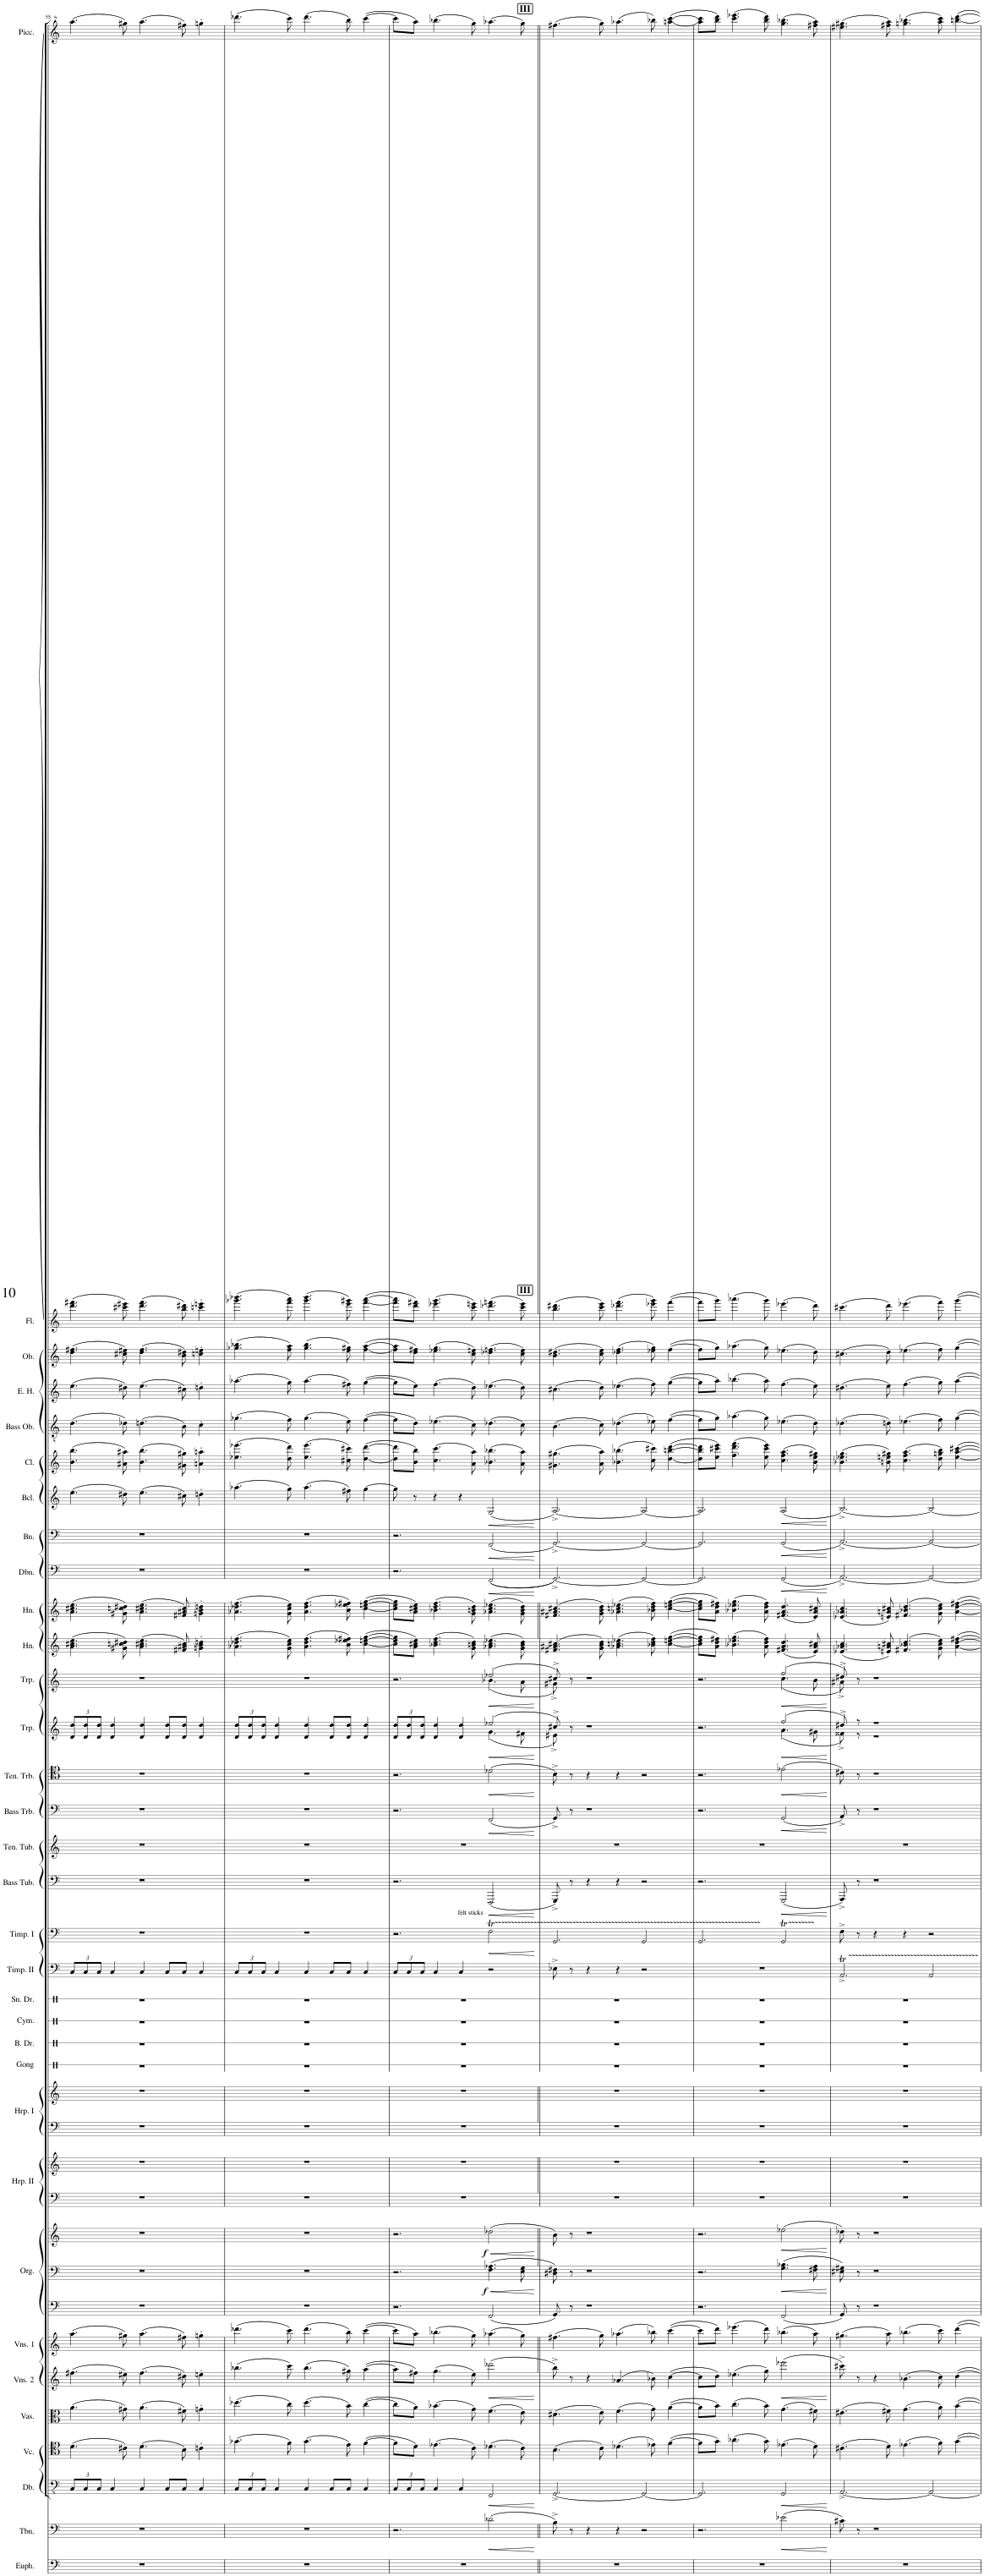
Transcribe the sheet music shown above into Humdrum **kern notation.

**kern	**kern	**dynam	**kern	**dynam	**kern	**kern	**kern	**dynam	**kern	**kern	**kern	**kern	**dynam	**kern	**kern	**kern	**kern	**kern	**kern	**kern	**kern	**kern	**kern	**dynam	**kern	**dynam	**kern	**kern	**dynam	**kern	**dynam	**kern	**dynam	**kern	**dynam	**kern	**kern	**kern	**dynam	**kern	**dynam	**kern	**dynam	**kern	**kern	**kern	**kern	**kern	**kern
*part33	*part32	*part32	*part31	*part31	*part30	*part29	*part28	*part28	*part27	*part26	*part26	*part26	*part26	*part25	*part25	*part24	*part24	*part23	*part22	*part21	*part20	*part19	*part18	*part18	*part17	*part17	*part16	*part15	*part15	*part14	*part14	*part13	*part13	*part12	*part12	*part11	*part10	*part9	*part9	*part8	*part8	*part7	*part7	*part6	*part5	*part4	*part3	*part2	*part1
*staff37	*staff36	*staff36	*staff35	*staff35	*staff34	*staff33	*staff32	*staff32	*staff31	*staff30	*staff29	*staff28	*staff28/29/30	*staff27	*staff26	*staff25	*staff24	*staff23	*staff22	*staff21	*staff20	*staff19	*staff18	*staff18	*staff17	*staff17	*staff16	*staff15	*staff15	*staff14	*staff14	*staff13	*staff13	*staff12	*staff12	*staff11	*staff10	*staff9	*staff9	*staff8	*staff8	*staff7	*staff7	*staff6	*staff5	*staff4	*staff3	*staff2	*staff1
*I"Euphonium	*I"Trombone	*	*I"Doublebasses	*	*I"Violoncello	*I"Viola	*I"2nd Violin	*	*I"1st Violin	*I"Organ	*	*	*	*I"Harp II	*	*I"Harp I	*	*I"Gong	*I"Bass Drum	*I"Cymbal	*I"Snare Drum	*I"Timpani II	*I"Timpani I	*	*I"Bass Tuba	*	*I"Tenor Tuba	*I"Bass Trombone	*	*I"2 Tenor Trombones	*	*I"III IV	*	*I"I II	*	*I"IV V VI	*I"I II III	*I"Double Bassoon	*	*I"3 Bassoon	*	*I"Bass Clarinet	*	*I"3 Clarinets in Bb	*I"Bass Oboe	*I"English Horn	*I"2 Oboe	*I"2 Flutes	*I"2 Piccolos
*I'Euph.	*I'Tbn.	*	*I'Db.	*	*I'Vc.	*	*	*	*	*I'Org.	*	*	*	*I'Hrp. II	*	*I'Hrp. I	*	*I'Gong	*I'B. Dr.	*I'Cym.	*I'Sn. Dr.	*I'Timp. II	*I'Timp. I	*	*I'Bass Tub.	*	*I'Ten. Tub.	*I'Bass Trb.	*	*I'Ten. Trb.	*	*	*	*	*	*	*	*I'Dbn.	*	*I'Bn.	*	*I'Bcl.	*	*I'Cl.	*I'Bass Ob.	*I'E. H.	*I'Ob.	*I'Fl.	*I'Picc.
!!LO:PB:g=z
*clefF4	*clefF4	*	*clefFv4	*	*clefC4	*clefC3	*clefG2	*	*clefG2	*clefF4	*clefF4	*clefG2	*	*clefF4	*clefG2	*clefF4	*clefG2	*clefX	*clefX	*clefX	*clefX	*clefF4	*clefF4	*	*clefF4	*	*clefG2	*clefF4	*	*clefC4	*	*clefG2	*	*clefG2	*	*clefG2	*clefG2	*clefF4	*	*clefF4	*	*clefG2	*	*clefG2	*clefGv2	*clefG2	*clefG2	*clefG2	*clefG^2
*	*	*	*Trd7c12	*	*	*	*	*	*	*	*	*	*	*	*	*	*	*	*	*	*	*	*	*	*	*	*Trd8c14	*	*	*	*	*Trd1c2	*	*Trd1c2	*	*Trd4c7	*Trd4c7	*Trd7c12	*	*	*	*Trd8c14	*	*Trd1c2	*	*Trd4c7	*	*	*Trd-7c-12
*k[]	*k[]	*	*k[]	*	*k[]	*k[]	*k[]	*	*k[]	*k[]	*k[]	*k[]	*	*k[]	*k[]	*k[]	*k[]	*k[]	*k[]	*k[]	*k[]	*k[]	*k[]	*	*k[]	*	*k[]	*k[]	*	*k[]	*	*k[]	*	*k[]	*	*k[]	*k[]	*k[]	*	*k[]	*	*k[]	*	*k[]	*k[]	*k[]	*k[]	*k[]	*k[]
*M5/4	*M5/4	*	*M5/4	*	*M5/4	*M5/4	*M5/4	*	*M5/4	*M5/4	*M5/4	*M5/4	*	*M5/4	*M5/4	*M5/4	*M5/4	*M5/4	*M5/4	*M5/4	*M5/4	*M5/4	*M5/4	*	*M5/4	*	*M5/4	*M5/4	*	*M5/4	*	*M5/4	*	*M5/4	*	*M5/4	*M5/4	*M5/4	*	*M5/4	*	*M5/4	*	*M5/4	*M5/4	*M5/4	*M5/4	*M5/4	*M5/4
*	*	*	*Xbrackettup	*	*	*	*	*	*	*	*	*	*	*	*	*	*	*	*	*	*	*Xbrackettup	*	*	*	*	*	*	*	*	*	*Xbrackettup	*	*	*	*	*	*	*	*	*	*	*	*	*	*	*	*	*
=55	=55	=55	=55	=55	=55	=55	=55	=55	=55	=55	=55	=55	=55	=55	=55	=55	=55	=55	=55	=55	=55	=55	=55	=55	=55	=55	=55	=55	=55	=55	=55	=55	=55	=55	=55	=55	=55	=55	=55	=55	=55	=55	=55	=55	=55	=55	=55	=55	=55
4%5r	4%5r	.	12CC/L	.	(4.d\	(4.a\	(4.ff#X\	.	(4.aa\	4%5r	4%5r	4%5r	.	4%5r	4%5r	4%5r	4%5r	4%5r	4%5r	4%5r	4%5r	12C/L	4%5r	.	4%5r	.	4%5r	4%5r	.	4%5r	.	12d/ 12dd/L	.	4%5r	.	(4.a\ 4.cc#X\ 4.ee\	(4.a\ 4.cc#X\ 4.ee\	4%5r	.	4%5r	.	(4.ee\	.	(4.b\ 4.bb\	(4.d\	(4.ee\	(4.dd\ 4.ff#X\	(4.ddd\ 4.fff#X\	(4.aaa\
.	.	.	12CC/	.	.	.	.	.	.	.	.	.	.	.	.	.	.	.	.	.	.	12C/	.	.	.	.	.	.	.	.	.	12d/ 12dd/	.	.	.	.	.	.	.	.	.	.	.	.	.	.	.	.	.
.	.	.	12CC/J	.	.	.	.	.	.	.	.	.	.	.	.	.	.	.	.	.	.	12C/J	.	.	.	.	.	.	.	.	.	12d/ 12dd/J	.	.	.	.	.	.	.	.	.	.	.	.	.	.	.	.	.
.	.	.	4CC/	.	.	.	.	.	.	.	.	.	.	.	.	.	.	.	.	.	.	4C/	.	.	.	.	.	.	.	.	.	4d/ 4dd/	.	.	.	.	.	.	.	.	.	.	.	.	.	.	.	.	.
.	.	.	.	.	8c#X\)	8g#X\)	8ee#X\)	.	8gg#X\)	.	.	.	.	.	.	.	.	.	.	.	.	.	.	.	.	.	.	.	.	.	.	.	.	.	.	8g#X\ 8ccn\ 8dd#X\)	8g#X\ 8ccn\ 8dd#X\)	.	.	.	.	8dd#X\)	.	8a#X\ 8aa#X\)	8d-X\)	8dd#X\)	8cc#X\ 8ee#X\)	8ccc#X\ 8eee#X\)	8ggg#X\)
.	.	.	4CC/	.	(4.d\	(4.a\	(4.ff#\	.	(4.aa\	.	.	.	.	.	.	.	.	.	.	.	.	4C/	.	.	.	.	.	.	.	.	.	4d/ 4dd/	.	.	.	(4.a\ 4.cc#X\ 4.ee\	(4.a\ 4.cc#X\ 4.ee\	.	.	.	.	(4.ee\	.	(4.b\ 4.bb\	(4.dn\	(4.ee\	(4.dd\ 4.ff#\	(4.ddd\ 4.fff#\	(4.aaa\
.	.	.	8CC/L	.	.	.	.	.	.	.	.	.	.	.	.	.	.	.	.	.	.	8C/L	.	.	.	.	.	.	.	.	.	8d/ 8dd/L	.	.	.	.	.	.	.	.	.	.	.	.	.	.	.	.	.
.	.	.	8CC/J	.	8B\)	8f#X\)	8dd#X\)	.	8ff#X\)	.	.	.	.	.	.	.	.	.	.	.	.	8C/J	.	.	.	.	.	.	.	.	.	8d/ 8dd/J	.	.	.	8f#X/ 8a#X/ 8cc#/)	8f#X/ 8a#X/ 8cc#/)	.	.	.	.	8cc#X\)	.	8g#X\ 8gg#X\)	8B\)	8cc#X\)	8b\ 8dd#X\)	8bb\ 8ddd#X\)	8fff#X\)
.	.	.	4CC/	.	4cn'\	4gn'\	4een'\	.	4ggn'\	.	.	.	.	.	.	.	.	.	.	.	.	4C/	.	.	.	.	.	.	.	.	.	4d/ 4dd/	.	.	.	4gn\' 4b\' 4ddn\'	4gn\' 4b\' 4ddn\'	.	.	.	.	4ddn'\	.	4an\' 4aan\'	4c'\	4ddn'\	4ccn\' 4een\'	4cccn\' 4eeen\'	4gggn'\
=56	=56	=56	=56	=56	=56	=56	=56	=56	=56	=56	=56	=56	=56	=56	=56	=56	=56	=56	=56	=56	=56	=56	=56	=56	=56	=56	=56	=56	=56	=56	=56	=56	=56	=56	=56	=56	=56	=56	=56	=56	=56	=56	=56	=56	=56	=56	=56	=56	=56
4%5r	4%5r	.	12CC/L	.	(4.g-X\	(4.dd-X\	(4.bb-X\	.	(4.ddd-X\	4%5r	4%5r	4%5r	.	4%5r	4%5r	4%5r	4%5r	4%5r	4%5r	4%5r	4%5r	12C/L	4%5r	.	4%5r	.	4%5r	4%5r	.	4%5r	.	12d/ 12dd/L	.	4%5r	.	(4.a-X\ 4.dd-X\ 4.ff\	(4.a-X\ 4.dd-X\ 4.ff\	4%5r	.	4%5r	.	(4.aa-X\	.	(4.ee-X\ 4.eee-X\	(4.g-X\	(4.aa-X\	(4.gg-X\ 4.bb-X\	(4.ggg-X\ 4.bbb-X\	(4.dddd-X\
.	.	.	12CC/	.	.	.	.	.	.	.	.	.	.	.	.	.	.	.	.	.	.	12C/	.	.	.	.	.	.	.	.	.	12d/ 12dd/	.	.	.	.	.	.	.	.	.	.	.	.	.	.	.	.	.
.	.	.	12CC/J	.	.	.	.	.	.	.	.	.	.	.	.	.	.	.	.	.	.	12C/J	.	.	.	.	.	.	.	.	.	12d/ 12dd/J	.	.	.	.	.	.	.	.	.	.	.	.	.	.	.	.	.
.	.	.	4CC/	.	.	.	.	.	.	.	.	.	.	.	.	.	.	.	.	.	.	4C/	.	.	.	.	.	.	.	.	.	4d/ 4dd/	.	.	.	.	.	.	.	.	.	.	.	.	.	.	.	.	.
.	.	.	.	.	8f\)	8cc\)	8ccc\)	.	8ccc\)	.	.	.	.	.	.	.	.	.	.	.	.	.	.	.	.	.	.	.	.	.	.	.	.	.	.	8g\ 8cc\ 8ee\)	8g\ 8cc\ 8ee\)	.	.	.	.	8gg\)	.	8dd\ 8ddd\)	8f\)	8gg\)	8ff\ 8aa\)	8fff\ 8aaa\)	8cccc\)
.	.	.	4CC/	.	(4.g-\	(4.dd-\	(4.bb-\	.	(4.ddd-\	.	.	.	.	.	.	.	.	.	.	.	.	4C/	.	.	.	.	.	.	.	.	.	4d/ 4dd/	.	.	.	(4.a-\ 4.dd-\ 4.ff\	(4.a-\ 4.dd-\ 4.ff\	.	.	.	.	(4.aa-\	.	(4.ee-\ 4.eee-\	(4.g-\	(4.aa-\	(4.gg-\ 4.bb-\	(4.ggg-\ 4.bbb-\	(4.dddd-\
.	.	.	8CC/L	.	.	.	.	.	.	.	.	.	.	.	.	.	.	.	.	.	.	8C/L	.	.	.	.	.	.	.	.	.	8d/ 8dd/L	.	.	.	.	.	.	.	.	.	.	.	.	.	.	.	.	.
.	.	.	8CC/J	.	8e\)	8b\)	8gg#X\)	.	8bb\)	.	.	.	.	.	.	.	.	.	.	.	.	8C/J	.	.	.	.	.	.	.	.	.	8d/ 8dd/J	.	.	.	8b\ 8ee-X\ 8ff#X\)	8b\ 8ee-X\ 8ff#X\)	.	.	.	.	8ff#X\)	.	8cc#X\ 8ccc#X\)	8e\)	8ff#X\)	8ee\ 8gg#X\)	8eee\ 8ggg#X\)	8bbb\)
.	.	.	4CC/	.	([4f\	([4cc\	([4aa\	.	([4ccc\	.	.	.	.	.	.	.	.	.	.	.	.	4C/	.	.	.	.	.	.	.	.	.	4d/ 4dd/	.	.	.	([4cc\ [4een\ [4gg\	([4cc\ [4een\ [4gg\	.	.	.	.	[4gg\	.	([4dd\ [4ddd\	([4f\	([4gg\	([4ff\ [4aa\	([4fff\ [4aaa\	([4cccc\
=57	=57	=57	=57	=57	=57	=57	=57	=57	=57	=57	=57	=57	=57	=57	=57	=57	=57	=57	=57	=57	=57	=57	=57	=57	=57	=57	=57	=57	=57	=57	=57	=57	=57	=57	=57	=57	=57	=57	=57	=57	=57	=57	=57	=57	=57	=57	=57	=57	=57
*	*	*	*	*	*	*	*	*	*	*	*	*	*	*	*	*	*	*	*	*	*	*	*	*	*	*	*	*	*	*	*	*^	*	*^	*	*	*	*	*	*	*	*	*	*	*	*	*	*	*
4%5r	2.r	.	12CC/L	.	8f\L]	8cc\L]	8aa\L]	.	8ccc\L]	2.r	2.r	2.r	.	4%5r	4%5r	4%5r	4%5r	4%5r	4%5r	4%5r	4%5r	12C/L	2.r	.	2.r	.	4%5r	2.r	.	2.r	.	12d/ 12dd/L	2.ryy	.	2.r	2.ryy	.	8cc\] 8ee\] 8gg\]L	8cc\] 8ee\] 8gg\]L	2.r	.	2.r	.	8gg\]	.	8dd\] 8ddd\]L	8f\L]	8gg\L]	8ff\] 8aa\]L	8fff\] 8aaa\]L	8cccc\L]
.	.	.	12CC/	.	.	.	.	.	.	.	.	.	.	.	.	.	.	.	.	.	.	12C/	.	.	.	.	.	.	.	.	.	12d/ 12dd/	.	.	.	.	.	.	.	.	.	.	.	.	.	.	.	.	.	.	.
.	.	.	.	.	8d\J)	8a\J)	8ff#X\J)	.	8aa\J)	.	.	.	.	.	.	.	.	.	.	.	.	.	.	.	.	.	.	.	.	.	.	.	.	.	.	.	.	8a\ 8cc#X\ 8ee\J)	8a\ 8cc#X\ 8ee\J)	.	.	.	.	8r	.	8b\ 8bb\J)	8d\J)	8ee\J)	8dd\ 8ff#X\J)	8ddd\ 8fff#X\J)	8aaa\J)
.	.	.	12CC/J	.	.	.	.	.	.	.	.	.	.	.	.	.	.	.	.	.	.	12C/J	.	.	.	.	.	.	.	.	.	12d/ 12dd/J	.	.	.	.	.	.	.	.	.	.	.	.	.	.	.	.	.	.	.
.	.	.	4CC/	.	(4.e-X\	(4.b-X\	(4.gg\	.	(4.bb-X\	.	.	.	.	.	.	.	.	.	.	.	.	4C/	.	.	.	.	.	.	.	.	.	4d/ 4dd/	.	.	.	.	.	(4.b-X\ 4.dd\ 4.ff\	(4.b-X\ 4.dd\ 4.ff\	.	.	.	.	4r	.	(4.cc\ 4.ccc\	(4.e-X\	(4.ff\	(4.ee-X\ 4.gg\	(4.eee-X\ 4.ggg\	(4.bbb-X\
.	.	.	4CC/	.	.	.	.	.	.	.	.	.	.	.	.	.	.	.	.	.	.	4C/	.	.	.	.	.	.	.	.	.	4d/ 4dd/	.	.	.	.	.	.	.	.	.	.	.	4r	.	.	.	.	.	.	.
.	.	.	.	.	8c\)	8g\)	8ee\)	.	8gg\)	.	.	.	.	.	.	.	.	.	.	.	.	.	.	.	.	.	.	.	.	.	.	.	.	.	.	.	.	8g\ 8bn\ 8dd\)	8g\ 8bn\ 8dd\)	.	.	.	.	.	.	8a\ 8aa\)	8c\)	8dd\)	8cc\ 8een\)	8ccc\ 8eeen\)	8ggg\)
!	!	!	!	!	!	!	!	!	!	!	!	!	!	!	!	!	!	!	!	!	!	!	!LO:TX:a:t=felt sticks	!	!	!	!	!	!	!	!	!	!	!	!	!	!	!	!	!	!	!	!	!	!	!	!	!	!	!	!
!	!	!LO:HP:b	!	!LO:HP:b	!	!	!	!LO:HP:b	!	!	!	!	!LO:HP:b	!	!	!	!	!	!	!	!	!	!	!LO:HP:b	!	!LO:HP:b	!	!	!LO:HP:b	!	!LO:HP:b	!	!	!LO:HP:b	!	!	!LO:HP:b	!	!	!	!LO:HP:b	!	!LO:HP:b	!	!LO:HP:b	!	!	!	!	!	!
!	!	!	!	!	!	!	!	!	!	!	!	!	!LO:DY:n=1:b=2	!	!	!	!	!	!	!	!	!	!	!	!	!	!	!	!	!	!	!	!	!	!	!	!	!	!	!	!	!	!	!	!	!	!	!	!	!	!
!	!	!	!	!	!	!	!	!	!	!	!	!	!LO:DY:n=2:b	!	!	!	!	!	!	!	!	!	!	!	!	!	!	!	!	!	!	!	!	!	!	!	!	!	!	!	!	!	!	!	!	!	!	!	!	!	!
.	(2d-X\	<	2FFF/	<	(4.d-X\	(4.f\	(2ddd-X\	<	(4.aa-X\	2FF/	4.F\ 4.A-X\	(2dd-X\	< f f	.	.	.	.	.	.	.	.	2r	2FT\	<	(2FFF/	<	.	(2FF/	<	(2d-X\	<	(2ee-X/	(4.g\	<	(2ee-X/	(4.b-X\	<	(4.a-X\ 4.cc#\ 4.ee-X\	(4.a-X\ 4.cc#\ 4.ee-X\	((2FF/	<	(2FF/	<	(2G/	<	(4.b-X\ 4.bb-X\	(4.d-X\	(4.ee-X\	(4.dd-X\ 4.ffn\	(4.ddd-X\ 4.fffn\	(4.aaa-X\
.	.	.	.	.	8c\)	8e\)	.	.	8gg\)	.	8E\ 8G\	.	.	.	.	.	.	.	.	.	.	.	.	.	.	.	.	.	.	.	.	.	8f#X\	.	.	8a\	.	8g\ 8b\ 8dd\)	8g\ 8b\ 8dd\)	.	.	.	.	.	.	8a\ 8aa\)	8c\)	8dd\)	8cc\ 8ee\)	8ccc\ 8eee\)	8ggg\)
*	*	*	*	*	*	*	*	*	*	*	*	*	*	*	*	*	*	*	*	*	*	*	*	*	*	*	*	*	*	*	*	*v	*v	*	*	*	*	*	*	*	*	*	*	*	*	*	*	*	*	*	*
*	*	*	*	*	*	*	*	*	*	*	*	*	*	*	*	*	*	*	*	*	*	*	*	*	*	*	*	*	*	*	*	*	*	*v	*v	*	*	*	*	*	*	*	*	*	*	*	*	*	*	*
.	.	[	.	[	.	.	.	[	.	.	.	.	[	.	.	.	.	.	.	.	.	.	.	[	.	[	.	.	[	.	[	.	[	.	[	.	.	.	[	.	[	.	[	.	.	.	.	.	.
!!LO:REH:place=s1:b:B:cj:fs=14:t=III
!!LO:REH:place=s1:a:B:cj:fs=14:t=III
=58||	=58||	=58||	=58||	=58||	=58||	=58||	=58||	=58||	=58||	=58||	=58||	=58||	=58||	=58||	=58||	=58||	=58||	=58||	=58||	=58||	=58||	=58||	=58||	=58||	=58||	=58||	=58||	=58||	=58||	=58||	=58||	=58||	=58||	=58||	=58||	=58||	=58||	=58||	=58||	=58||	=58||	=58||	=58||	=58||	=58||	=58||	=58||	=58||	=58||
*	*	*	*	*	*	*	*	*	*	*	*	*	*	*	*	*	*	*	*	*	*	*	*	*	*	*	*	*	*	*	*	*^	*	*^	*	*	*	*	*	*	*	*	*	*	*	*	*	*	*
4%5r	8B^\)	.	[2.GGG^/	.	(4.B\	(4.d#X\	8bb^\)	.	(4.ff#X\	8GG/	8D#X\ 8F#X\	8b\)	.	4%5r	4%5r	4%5r	4%5r	4%5r	4%5r	4%5r	4%5r	8E-X^\	2.GG/	.	8GGG^/)	.	4%5r	8GG^/)	.	8B^\)	.	8cc#X^/)	8e#X^\)	.	8cc#X^/)	8g#X^\)	.	(4.f#X/ 4.a#X/ 4.cc#X/	(4.f#X/ 4.a#X/ 4.cc#X/	[2.GG^/))	.	[2.GG^/)	.	[2.A^/)	.	(4.g#X\ 4.gg#X\	(4.B\	(4.cc#X\	(4.b\ 4.dd#X\	(4.bb\ 4.ddd#X\	(4.fff#X\
.	8r	.	.	.	.	.	8r	.	.	8r	8r	8r	.	.	.	.	.	.	.	.	.	8r	.	.	8r	.	.	8r	.	8r	.	8r	8ryy	.	8r	8ryy	.	.	.	.	.	.	.	.	.	.	.	.	.	.	.
.	4r	.	.	.	.	.	4r	.	.	1r	1r	1r	.	.	.	.	.	.	.	.	.	4r	.	.	4r	.	.	1r	.	4r	.	1r	1ryy	.	1r	1ryy	.	.	.	.	.	.	.	.	.	.	.	.	.	.	.
.	.	.	.	.	8c\)	8e\)	.	.	8gg\)	.	.	.	.	.	.	.	.	.	.	.	.	.	.	.	.	.	.	.	.	.	.	.	.	.	.	.	.	8g\ 8b\ 8dd\)	8g\ 8b\ 8dd\)	.	.	.	.	.	.	8a\ 8aa\)	8c\)	8dd\)	8cc\ 8ee\)	8ccc\ 8eee\)	8ggg\)
.	4r	.	.	.	(4.d-X\	(4.f\	(4.a-X/	.	(4.aa-X\	.	.	.	.	.	.	.	.	.	.	.	.	4r	.	.	4r	.	.	.	.	4r	.	.	.	.	.	.	.	(4.a-X\ 4.ccn\ 4.ee-X\	(4.a-X\ 4.ccn\ 4.ee-X\	.	.	.	.	.	.	(4.b-X\ 4.bb-X\	(4.d-X\	(4.ee-X\	(4.dd-X\ 4.ff\	(4.ddd-X\ 4.fff\	(4.aaa-X\
.	2r	.	2GGG/_	.	.	.	.	.	.	.	.	.	.	.	.	.	.	.	.	.	.	2r	2GG/	.	2r	.	.	.	.	2r	.	.	.	.	.	.	.	.	.	2GG/_	.	2GG/_	.	2A/_	.	.	.	.	.	.	.
.	.	.	.	.	8e-X\)	8g\)	8b-X\)	.	8bb-X\)	.	.	.	.	.	.	.	.	.	.	.	.	.	.	.	.	.	.	.	.	.	.	.	.	.	.	.	.	8b-X\ 8dd\ 8ff\)	8b-X\ 8dd\ 8ff\)	.	.	.	.	.	.	8cc\ 8ccc#X\)	8e-X\)	8ff\)	8ee-X\ 8gg\)	8eee-X\ 8ggg\)	8bbb-X\)
.	.	.	.	.	([4f\	([4a\	([4cc\	.	([4ccc\	.	.	.	.	.	.	.	.	.	.	.	.	.	.	.	.	.	.	.	.	.	.	.	.	.	.	.	.	([4cc\ [4een\ [4gg\	([4cc\ [4een\ [4gg\	.	.	.	.	.	.	([4dd\ [4bbn\ [4ddd\	([4f\	([4gg\	([4ff\	([4fff\	([4aaan\ [4cccc\
=59	=59	=59	=59	=59	=59	=59	=59	=59	=59	=59	=59	=59	=59	=59	=59	=59	=59	=59	=59	=59	=59	=59	=59	=59	=59	=59	=59	=59	=59	=59	=59	=59	=59	=59	=59	=59	=59	=59	=59	=59	=59	=59	=59	=59	=59	=59	=59	=59	=59	=59	=59
*	*	*	*	*	*	*	*	*	*	*	*	*	*	*	*	*	*	*	*	*	*	*	*tremolo	*	*	*	*	*	*	*	*	*	*	*	*	*	*	*	*	*	*	*	*	*	*	*	*	*	*	*	*
4%5r	2.r	.	2.GGG/]	.	8f\L]	8a\L]	8cc\L]	.	8ccc\L]	2.r	2.r	2.r	.	4%5r	4%5r	4%5r	4%5r	4%5r	4%5r	4%5r	4%5r	4%5r	16GG/LL	.	2.r	.	4%5r	2.r	.	2.r	.	2.r	2.ryy	.	2.r	2.ryy	.	8cc\] 8ee\] 8gg\]L	8cc\] 8ee\] 8gg\]L	2.GG/]	.	2.GG/]	.	2.A/]	.	8dd\] 8bb\] 8ddd\]L	8f\L]	8gg\L]	8ff\L]	8fff\L]	8aaa\] 8cccc\]L
.	.	.	.	.	.	.	.	.	.	.	.	.	.	.	.	.	.	.	.	.	.	.	16GG/	.	.	.	.	.	.	.	.	.	.	.	.	.	.	.	.	.	.	.	.	.	.	.	.	.	.	.	.
.	.	.	.	.	8g\J)	8b\J)	8dd\J)	.	8ddd\J)	.	.	.	.	.	.	.	.	.	.	.	.	.	16GG/	.	.	.	.	.	.	.	.	.	.	.	.	.	.	8a\ 8dd\ 8ff#X\J)	8a\ 8dd\ 8ff#X\J)	.	.	.	.	.	.	8ee\ 8ccc#X\ 8eee\J)	8g\J)	8aa\J)	8gg\J)	8ggg\J)	8bbb\ 8dddd\J)
.	.	.	.	.	.	.	.	.	.	.	.	.	.	.	.	.	.	.	.	.	.	.	16GG/	.	.	.	.	.	.	.	.	.	.	.	.	.	.	.	.	.	.	.	.	.	.	.	.	.	.	.	.
.	.	.	.	.	(4.a-X\	(4.cc\	(4.ee-X\	.	(4.eee-X\	.	.	.	.	.	.	.	.	.	.	.	.	.	16GG/	.	.	.	.	.	.	.	.	.	.	.	.	.	.	(4.b-X\ 4.ee-X\ 4.gg\	(4.b-X\ 4.ee-X\ 4.gg\	.	.	.	.	.	.	(4.ff\ 4.ddd\ 4.fff\	(4.a-X\	(4.bb-X\	(4.aa-X\	(4.aaa-X\	(4.cccc\ 4.eeee-X\
.	.	.	.	.	.	.	.	.	.	.	.	.	.	.	.	.	.	.	.	.	.	.	16GG/	.	.	.	.	.	.	.	.	.	.	.	.	.	.	.	.	.	.	.	.	.	.	.	.	.	.	.	.
.	.	.	.	.	.	.	.	.	.	.	.	.	.	.	.	.	.	.	.	.	.	.	16GG/	.	.	.	.	.	.	.	.	.	.	.	.	.	.	.	.	.	.	.	.	.	.	.	.	.	.	.	.
.	.	.	.	.	.	.	.	.	.	.	.	.	.	.	.	.	.	.	.	.	.	.	16GG/	.	.	.	.	.	.	.	.	.	.	.	.	.	.	.	.	.	.	.	.	.	.	.	.	.	.	.	.
.	.	.	.	.	.	.	.	.	.	.	.	.	.	.	.	.	.	.	.	.	.	.	16GG/	.	.	.	.	.	.	.	.	.	.	.	.	.	.	.	.	.	.	.	.	.	.	.	.	.	.	.	.
.	.	.	.	.	.	.	.	.	.	.	.	.	.	.	.	.	.	.	.	.	.	.	16GG/	.	.	.	.	.	.	.	.	.	.	.	.	.	.	.	.	.	.	.	.	.	.	.	.	.	.	.	.
.	.	.	.	.	8g\)	8b\)	8gg\)	.	8ddd\)	.	.	.	.	.	.	.	.	.	.	.	.	.	16GG/	.	.	.	.	.	.	.	.	.	.	.	.	.	.	8a\ 8dd\ 8ff#\)	8a\ 8dd\ 8ff#\)	.	.	.	.	.	.	8ee\ 8ccc#\ 8eee\)	8g\)	8aa\)	8gg\)	8ggg\)	8bbb\ 8dddd\)
.	.	.	.	.	.	.	.	.	.	.	.	.	.	.	.	.	.	.	.	.	.	.	16GG/JJ	.	.	.	.	.	.	.	.	.	.	.	.	.	.	.	.	.	.	.	.	.	.	.	.	.	.	.	.
!	!	!LO:HP:b	!	!LO:HP:b	!	!	!	!LO:HP:b	!	!	!	!	!LO:HP:b	!	!	!	!	!	!	!	!	!	!	!	!	!LO:HP:b	!	!	!LO:HP:b	!	!LO:HP:b	!	!	!LO:HP:b	!	!	!LO:HP:b	!	!	!	!LO:HP:b	!	!LO:HP:b	!	!LO:HP:b	!	!	!	!	!	!
.	(2e-X\	<	2GGG/	<	(4.e-X\	(4.g\	(2eee-X\	<	(4.bb-X\	2FF/	4.G\ 4.B-X\	(2ee-X\	<	.	.	.	.	.	.	.	.	.	16GGT/LL	.	(2GGG/	<	.	(2GG/	<	(2e-X\	<	(2ff/	(4.a\	<	(2ff/	(4.cc\	<	(4.f#X/ 4.a/ 4.dd/	(4.f#X/ 4.a/ 4.dd/	(2GG/	<	(2GG/	<	(2A/	<	(4.cc\ 4.ff\ 4.aa\	(4.e-X\	(4.ff\	(4.ee-X\	(4.eee-X\	(4.ggg\ 4.bbb-X\
.	.	.	.	.	.	.	.	.	.	.	.	.	.	.	.	.	.	.	.	.	.	.	16GGT/	.	.	.	.	.	.	.	.	.	.	.	.	.	.	.	.	.	.	.	.	.	.	.	.	.	.	.	.
.	.	.	.	.	.	.	.	.	.	.	.	.	.	.	.	.	.	.	.	.	.	.	16GGT/	.	.	.	.	.	.	.	.	.	.	.	.	.	.	.	.	.	.	.	.	.	.	.	.	.	.	.	.
.	.	.	.	.	.	.	.	.	.	.	.	.	.	.	.	.	.	.	.	.	.	.	16GGT/	.	.	.	.	.	.	.	.	.	.	.	.	.	.	.	.	.	.	.	.	.	.	.	.	.	.	.	.
.	.	.	.	.	.	.	.	.	.	.	.	.	.	.	.	.	.	.	.	.	.	.	16GGT/	.	.	.	.	.	.	.	.	.	.	.	.	.	.	.	.	.	.	.	.	.	.	.	.	.	.	.	.
.	.	.	.	.	.	.	.	.	.	.	.	.	.	.	.	.	.	.	.	.	.	.	16GGT/	.	.	.	.	.	.	.	.	.	.	.	.	.	.	.	.	.	.	.	.	.	.	.	.	.	.	.	.
.	.	.	.	.	8d\)	8f#X\)	.	.	8aa\)	.	8F#X\ 8A\	.	.	.	.	.	.	.	.	.	.	.	16GGT/	.	.	.	.	.	.	.	.	.	8g#X\	.	.	8b\	.	8e/ 8a/ 8cc#X/)	8e/ 8a/ 8cc#X/)	.	.	.	.	.	.	8b\ 8ee\ 8gg#X\)	8d\)	8ee\)	8dd\)	8ddd\)	8fff#X\ 8aaa\)
.	.	.	.	.	.	.	.	.	.	.	.	.	.	.	.	.	.	.	.	.	.	.	16GGT/JJ	.	.	.	.	.	.	.	.	.	.	.	.	.	.	.	.	.	.	.	.	.	.	.	.	.	.	.	.
*	*	*	*	*	*	*	*	*	*	*	*	*	*	*	*	*	*	*	*	*	*	*	*Xtremolo	*	*	*	*	*	*	*	*	*	*	*	*	*	*	*	*	*	*	*	*	*	*	*	*	*	*	*	*
*	*	*	*	*	*	*	*	*	*	*	*	*	*	*	*	*	*	*	*	*	*	*	*	*	*	*	*	*	*	*	*	*v	*v	*	*	*	*	*	*	*	*	*	*	*	*	*	*	*	*	*	*
*	*	*	*	*	*	*	*	*	*	*	*	*	*	*	*	*	*	*	*	*	*	*	*	*	*	*	*	*	*	*	*	*	*	*v	*v	*	*	*	*	*	*	*	*	*	*	*	*	*	*	*
.	.	[	.	[	.	.	.	[	.	.	.	.	[	.	.	.	.	.	.	.	.	.	.	.	.	[	.	.	[	.	[	.	[	.	[	.	.	.	[	.	[	.	[	.	.	.	.	.	.
=60	=60	=60	=60	=60	=60	=60	=60	=60	=60	=60	=60	=60	=60	=60	=60	=60	=60	=60	=60	=60	=60	=60	=60	=60	=60	=60	=60	=60	=60	=60	=60	=60	=60	=60	=60	=60	=60	=60	=60	=60	=60	=60	=60	=60	=60	=60	=60	=60	=60
*	*	*	*	*	*	*	*	*	*	*	*	*	*	*	*	*	*	*	*	*	*	*	*	*	*	*	*	*	*	*	*	*^	*	*^	*	*	*	*	*	*	*	*	*	*	*	*	*	*	*
*	*	*	*	*	*	*	*	*	*	*	*	*	*	*	*	*	*	*	*	*	*	*tremolo	*	*	*	*	*	*	*	*	*	*	*	*	*	*	*	*	*	*	*	*	*	*	*	*	*	*	*	*	*
4%5r	8c#X\)	.	[2.AAA^/	.	(4.c#X\	(4.e#X\	8ccc#X^\)	.	(4.gg#X\	8GG/	8E#X\ 8G#X\	8dd-X\)	.	4%5r	4%5r	4%5r	4%5r	4%5r	4%5r	4%5r	4%5r	16AAT^/LL	8F^\	.	8AAA^/)	.	4%5r	8AA^/)	.	8c#X\)	.	8dd#X^/)	8f##X^\)	.	8dd#X^/)	8a#X^\)	.	(4.e-X/ 4.a-X/ 4.cc/	(4.e-X/ 4.a-X/ 4.cc/	[2.AA^/)	.	[2.AA^/)	.	[2.B^/)	.	(4.b-X\ 4.ee-X\ 4.gg\	(4.d-X\	(4.dd#X\	(4.cc#X\	(4.ccc#X\	(4.eee#X\ 4.ggg#X\
.	.	.	.	.	.	.	.	.	.	.	.	.	.	.	.	.	.	.	.	.	.	16AAT^/	.	.	.	.	.	.	.	.	.	.	.	.	.	.	.	.	.	.	.	.	.	.	.	.	.	.	.	.	.
.	8r	.	.	.	.	.	8r	.	.	8r	8r	8r	.	.	.	.	.	.	.	.	.	16AAT^/	8r	.	8r	.	.	8r	.	8r	.	8r	8r	.	8r	8ryy	.	.	.	.	.	.	.	.	.	.	.	.	.	.	.
.	.	.	.	.	.	.	.	.	.	.	.	.	.	.	.	.	.	.	.	.	.	16AAT^/	.	.	.	.	.	.	.	.	.	.	.	.	.	.	.	.	.	.	.	.	.	.	.	.	.	.	.	.	.
.	1r	.	.	.	.	.	4r	.	.	1r	1r	1r	.	.	.	.	.	.	.	.	.	16AAT^/	4r	.	1r	.	.	1r	.	1r	.	1r	1r	.	1r	1ryy	.	.	.	.	.	.	.	.	.	.	.	.	.	.	.
.	.	.	.	.	.	.	.	.	.	.	.	.	.	.	.	.	.	.	.	.	.	16AAT^/	.	.	.	.	.	.	.	.	.	.	.	.	.	.	.	.	.	.	.	.	.	.	.	.	.	.	.	.	.
.	.	.	.	.	8d\)	8f#X\)	.	.	8aa\)	.	.	.	.	.	.	.	.	.	.	.	.	16AAT^/	.	.	.	.	.	.	.	.	.	.	.	.	.	.	.	8en/ 8an/ 8cc#X/)	8en/ 8an/ 8cc#X/)	.	.	.	.	.	.	8bn\ 8een\ 8gg#X\)	8dn\)	8ee\)	8dd\)	8ddd\)	8fff#X\ 8aaa\)
.	.	.	.	.	.	.	.	.	.	.	.	.	.	.	.	.	.	.	.	.	.	16AAT^/	.	.	.	.	.	.	.	.	.	.	.	.	.	.	.	.	.	.	.	.	.	.	.	.	.	.	.	.	.
.	.	.	.	.	(4.e-X\	(4.g\	(4.b-X\	.	(4.bb-X\	.	.	.	.	.	.	.	.	.	.	.	.	16AAT^/	4r	.	.	.	.	.	.	.	.	.	.	.	.	.	.	(4.f#X/ 4.b-X/ 4.dd/	(4.f#X/ 4.b-X/ 4.dd/	.	.	.	.	.	.	(4.cc\ 4.ff\ 4.aa\	(4.e-X\	(4.ff\	(4.ee-X\	(4.eee-X\	(4.gggn\ 4.bbb-X\
.	.	.	.	.	.	.	.	.	.	.	.	.	.	.	.	.	.	.	.	.	.	16AAT^/	.	.	.	.	.	.	.	.	.	.	.	.	.	.	.	.	.	.	.	.	.	.	.	.	.	.	.	.	.
.	.	.	.	.	.	.	.	.	.	.	.	.	.	.	.	.	.	.	.	.	.	16AAT^/	.	.	.	.	.	.	.	.	.	.	.	.	.	.	.	.	.	.	.	.	.	.	.	.	.	.	.	.	.
.	.	.	.	.	.	.	.	.	.	.	.	.	.	.	.	.	.	.	.	.	.	16AAT^/JJ	.	.	.	.	.	.	.	.	.	.	.	.	.	.	.	.	.	.	.	.	.	.	.	.	.	.	.	.	.
.	.	.	2AAA/_	.	.	.	.	.	.	.	.	.	.	.	.	.	.	.	.	.	.	16AA/LL	2r	.	.	.	.	.	.	.	.	.	.	.	.	.	.	.	.	2AA/_	.	2AA/_	.	2B/_	.	.	.	.	.	.	.
.	.	.	.	.	.	.	.	.	.	.	.	.	.	.	.	.	.	.	.	.	.	16AA/	.	.	.	.	.	.	.	.	.	.	.	.	.	.	.	.	.	.	.	.	.	.	.	.	.	.	.	.	.
.	.	.	.	.	8f\)	8a\)	8cc\)	.	8ccc\)	.	.	.	.	.	.	.	.	.	.	.	.	16AA/	.	.	.	.	.	.	.	.	.	.	.	.	.	.	.	8g\ 8cc#\ 8ee\)	8g\ 8cc#\ 8ee\)	.	.	.	.	.	.	8dd\ 8ggn\ 8bb\)	8f\)	8gg\)	8ff\)	8fff\)	8aaa\ 8cccc\)
.	.	.	.	.	.	.	.	.	.	.	.	.	.	.	.	.	.	.	.	.	.	16AA/	.	.	.	.	.	.	.	.	.	.	.	.	.	.	.	.	.	.	.	.	.	.	.	.	.	.	.	.	.
.	.	.	.	.	[4g\	[4b\	[4dd\	.	[4ddd\	.	.	.	.	.	.	.	.	.	.	.	.	16AA/	.	.	.	.	.	.	.	.	.	.	.	.	.	.	.	[4a\ [4dd\ [4ff#X\	[4a\ [4dd\ [4ff#X\	.	.	.	.	.	.	[4ee\ [4aa\ [4ccc#X\	[4g\	[4aa\	[4gg\	[4ggg\	[4bbbn\ [4dddd\
.	.	.	.	.	.	.	.	.	.	.	.	.	.	.	.	.	.	.	.	.	.	16AA/	.	.	.	.	.	.	.	.	.	.	.	.	.	.	.	.	.	.	.	.	.	.	.	.	.	.	.	.	.
.	.	.	.	.	.	.	.	.	.	.	.	.	.	.	.	.	.	.	.	.	.	16AA/	.	.	.	.	.	.	.	.	.	.	.	.	.	.	.	.	.	.	.	.	.	.	.	.	.	.	.	.	.
.	.	.	.	.	.	.	.	.	.	.	.	.	.	.	.	.	.	.	.	.	.	16AA/JJ	.	.	.	.	.	.	.	.	.	.	.	.	.	.	.	.	.	.	.	.	.	.	.	.	.	.	.	.	.
*	*	*	*	*	*	*	*	*	*	*	*	*	*	*	*	*	*	*	*	*	*	*Xtremolo	*	*	*	*	*	*	*	*	*	*	*	*	*	*	*	*	*	*	*	*	*	*	*	*	*	*	*	*	*
*	*	*	*	*	*	*	*	*	*	*	*	*	*	*	*	*	*	*	*	*	*	*	*	*	*	*	*	*	*	*	*	*v	*v	*	*	*	*	*	*	*	*	*	*	*	*	*	*	*	*	*	*
*	*	*	*	*	*	*	*	*	*	*	*	*	*	*	*	*	*	*	*	*	*	*	*	*	*	*	*	*	*	*	*	*	*	*v	*v	*	*	*	*	*	*	*	*	*	*	*	*	*	*	*
=	=	=	=	=	=	=	=	=	=	=	=	=	=	=	=	=	=	=	=	=	=	=	=	=	=	=	=	=	=	=	=	=	=	=	=	=	=	=	=	=	=	=	=	=	=	=	=	=	=
*-	*-	*-	*-	*-	*-	*-	*-	*-	*-	*-	*-	*-	*-	*-	*-	*-	*-	*-	*-	*-	*-	*-	*-	*-	*-	*-	*-	*-	*-	*-	*-	*-	*-	*-	*-	*-	*-	*-	*-	*-	*-	*-	*-	*-	*-	*-	*-	*-	*-
